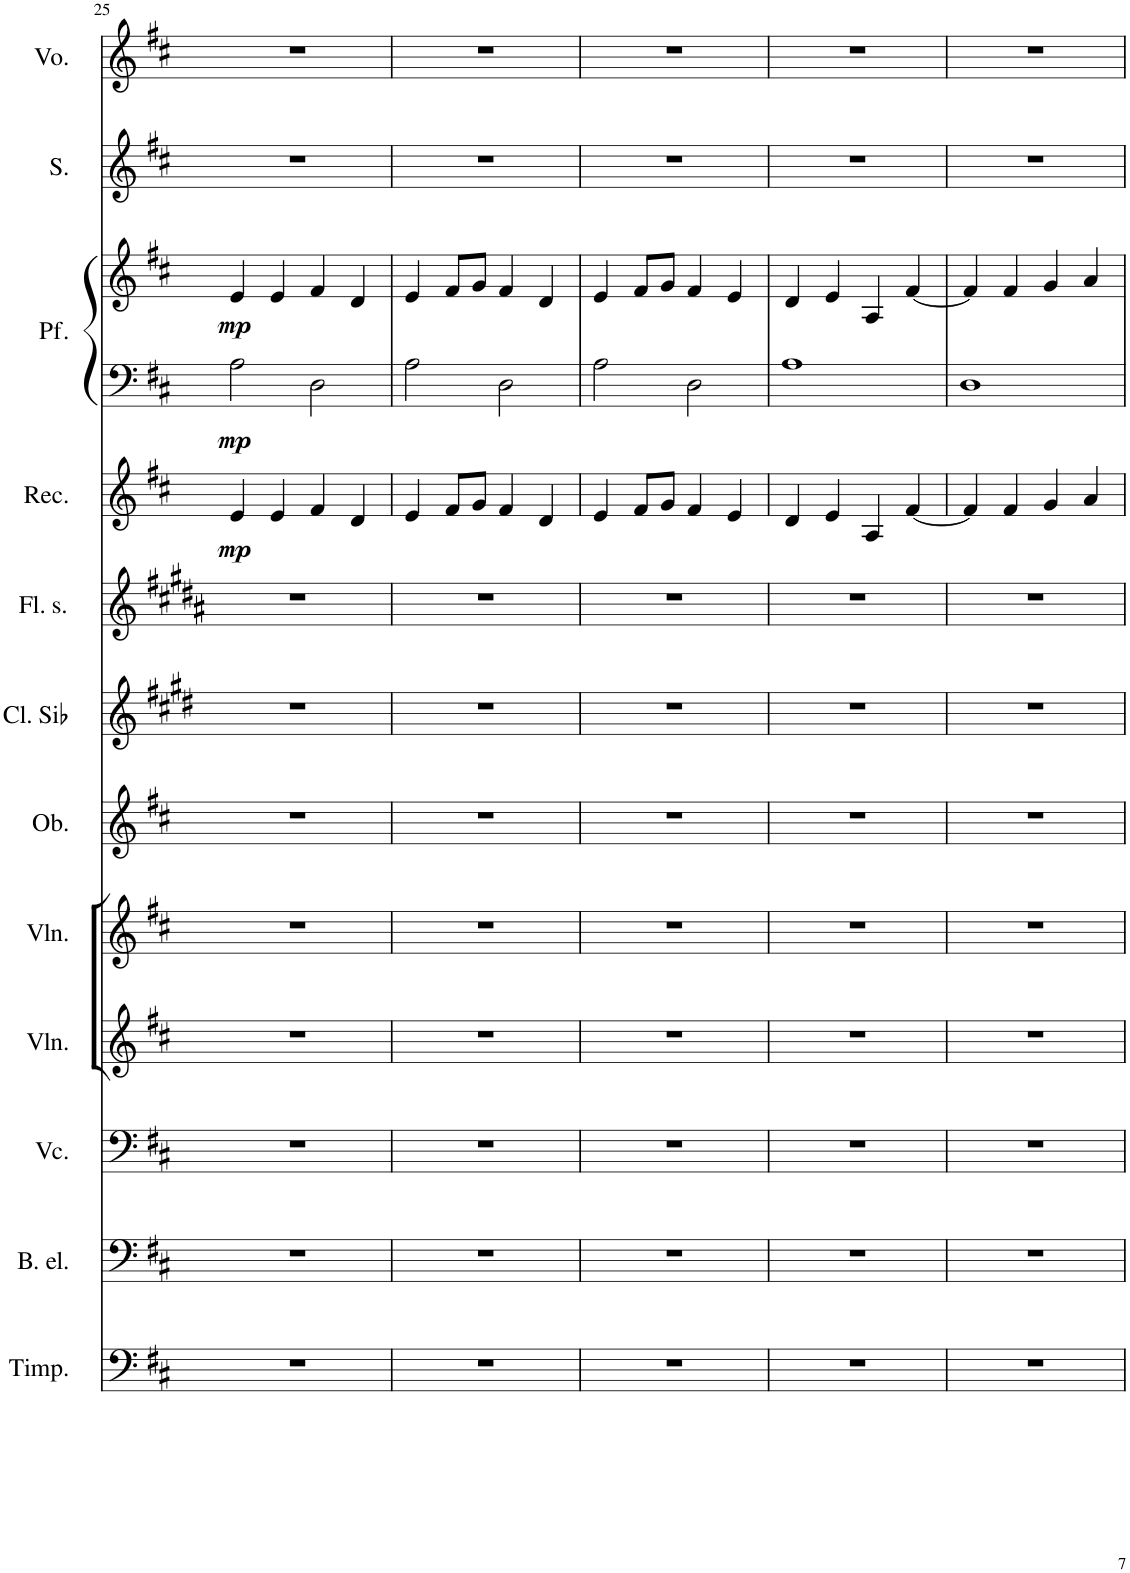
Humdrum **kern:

**kern	**kern	**kern	**kern	**kern	**kern	**kern	**kern	**kern	**dynam	**kern	**kern	**dynam	**kern	**kern
*part12	*part11	*part10	*part9	*part8	*part7	*part6	*part5	*part4	*part4	*part3	*part3	*part3	*part2	*part1
*staff13	*staff12	*staff11	*staff10	*staff9	*staff8	*staff7	*staff6	*staff5	*staff5	*staff4	*staff3	*staff3/4	*staff2	*staff1
*I"Timpani	*I"Basso elettrico	*I"Violoncello	*I"Violino	*I"Violino	*I"Oboe	*I"Clarinetto in Sib	*I"Flauto soprano	*I"Flauto dolce	*	*I"Piano	*	*	*I"Soprano	*I"Voce
*I'Timp.	*I'B. el.	*I'Vc.	*I'Vln.	*I'Vln.	*I'Ob.	*I'Cl. Sib	*I'Fl. s.	*	*	*	*	*	*I'S.	*I'Vo.
!!LO:PB:g=z
*clefF4	*clefF4	*clefF4	*clefG2	*clefG2	*clefG2	*clefG2	*clefG2	*clefG2	*	*clefF4	*clefG2	*	*clefG2	*clefG2
*	*Trd7c12	*	*	*	*	*Trd1c2	*Trd-2c-3	*	*	*	*	*	*	*
*k[f#c#]	*k[f#c#]	*k[f#c#]	*k[f#c#]	*k[f#c#]	*k[f#c#]	*k[f#c#g#d#]	*k[f#c#g#d#a#]	*k[f#c#]	*	*k[f#c#]	*k[f#c#]	*	*k[f#c#]	*k[f#c#]
*M4/4	*M4/4	*M4/4	*M4/4	*M4/4	*M4/4	*M4/4	*M4/4	*M4/4	*	*M4/4	*M4/4	*	*M4/4	*M4/4
*met(c)	*met(c)	*met(c)	*met(c)	*met(c)	*met(c)	*met(c)	*met(c)	*met(c)	*	*met(c)	*met(c)	*	*met(c)	*met(c)
=25	=25	=25	=25	=25	=25	=25	=25	=25	=25	=25	=25	=25	=25	=25
!	!	!	!	!	!	!	!	!	!LO:DY:b	!	!	!LO:DY:b=2	!	!
!	!	!	!	!	!	!	!	!	!	!	!	!LO:DY:n=1:b	!	!
1r	1r	1r	1r	1r	1r	1r	1r	4e/	mp	2A\	4e/	mp mp	1r	1r
.	.	.	.	.	.	.	.	4e/	.	.	4e/	.	.	.
.	.	.	.	.	.	.	.	4f#/	.	2D\	4f#/	.	.	.
.	.	.	.	.	.	.	.	4d/	.	.	4d/	.	.	.
=26	=26	=26	=26	=26	=26	=26	=26	=26	=26	=26	=26	=26	=26	=26
1r	1r	1r	1r	1r	1r	1r	1r	4e/	.	2A\	4e/	.	1r	1r
.	.	.	.	.	.	.	.	8f#/L	.	.	8f#/L	.	.	.
.	.	.	.	.	.	.	.	8g/J	.	.	8g/J	.	.	.
.	.	.	.	.	.	.	.	4f#/	.	2D\	4f#/	.	.	.
.	.	.	.	.	.	.	.	4d/	.	.	4d/	.	.	.
=27	=27	=27	=27	=27	=27	=27	=27	=27	=27	=27	=27	=27	=27	=27
1r	1r	1r	1r	1r	1r	1r	1r	4e/	.	2A\	4e/	.	1r	1r
.	.	.	.	.	.	.	.	8f#/L	.	.	8f#/L	.	.	.
.	.	.	.	.	.	.	.	8g/J	.	.	8g/J	.	.	.
.	.	.	.	.	.	.	.	4f#/	.	2D\	4f#/	.	.	.
.	.	.	.	.	.	.	.	4e/	.	.	4e/	.	.	.
=28	=28	=28	=28	=28	=28	=28	=28	=28	=28	=28	=28	=28	=28	=28
1r	1r	1r	1r	1r	1r	1r	1r	4d/	.	1A	4d/	.	1r	1r
.	.	.	.	.	.	.	.	4e/	.	.	4e/	.	.	.
.	.	.	.	.	.	.	.	4A/	.	.	4A/	.	.	.
.	.	.	.	.	.	.	.	[4f#/	.	.	[4f#/	.	.	.
=29	=29	=29	=29	=29	=29	=29	=29	=29	=29	=29	=29	=29	=29	=29
1r	1r	1r	1r	1r	1r	1r	1r	4f#/]	.	1D	4f#/]	.	1r	1r
.	.	.	.	.	.	.	.	4f#/	.	.	4f#/	.	.	.
.	.	.	.	.	.	.	.	4g/	.	.	4g/	.	.	.
.	.	.	.	.	.	.	.	4a/	.	.	4a/	.	.	.
=	=	=	=	=	=	=	=	=	=	=	=	=	=	=
*-	*-	*-	*-	*-	*-	*-	*-	*-	*-	*-	*-	*-	*-	*-
